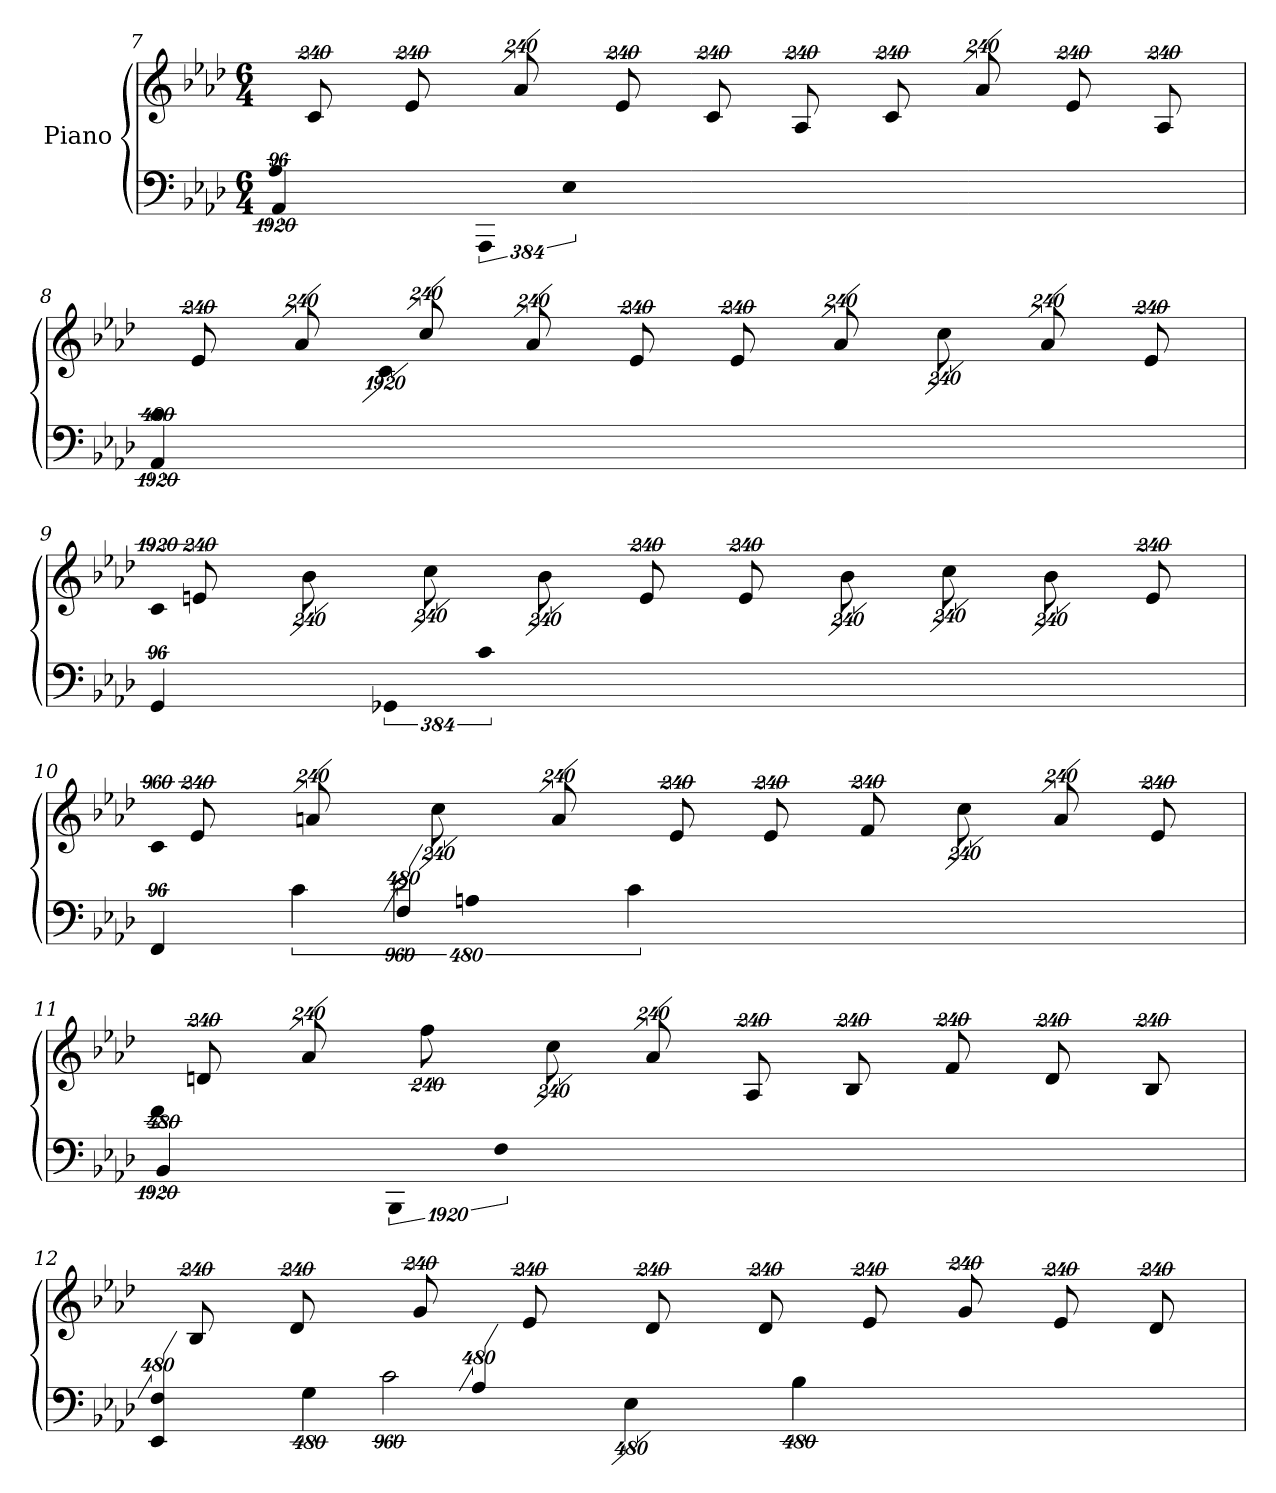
**kern	**kern
*part2	*part1
*staff2	*staff1
*I"Piano	*I"Piano
*clefF4	*clefG2
*k[b-e-a-d-]	*k[b-e-a-d-]
*A-:	*A-:
*M6/4	*M6/4
=7	=7
*^	*
!	!LO:N:vis=1	!
384%91AA-	1920%1439A-	8ryy
.	.	1920%239c
384%197ryy	.	.
.	.	1920ryy
.	.	1920%239e-
.	.	1920ryy
.	.	1920%239a-
.	.	1920ryy
.	.	1920%239e-
.	.	1920ryy
.	.	1920%227c
.	.	1920%253ryy
.	2.ryy	.
384%91AAA-	.	.
.	.	1920%239A-
384%101ryy	.	.
.	.	1920ryy
.	.	1920%239c
.	.	1920ryy
.	.	1920%239a-
.	.	1920ryy
1920%479E-	.	1920%239e-
.	.	1920ryy
.	.	1920%227A-
.	.	160ryy
=8	=8	=8
!	!LO:N:vis=1	!
*	*	*^
1920%479AA-	1920%1439c	8ryy	2.ryy
.	.	1920%239e-	.
2.ryy	.	1920ryy	.
.	.	1920%239a-	.
.	.	1920ryy	.
.	.	1920%239cc	.
.	.	1920ryy	.
.	.	1920%239a-	.
.	.	1920ryy	.
.	.	1920%227e-	.
.	.	1920%253ryy	.
.	2.ryy	.	.
!	!	!	!LO:N:vis=1
.	.	.	1920%1439c
.	.	1920%239e-	.
2ryy	.	1920ryy	.
.	.	1920%239a-	.
.	.	1920ryy	.
.	.	1920%239cc	.
.	.	1920ryy	.
.	.	1920%239a-	.
.	.	1920ryy	.
.	.	1920%227e-	.
.	.	160ryy	.
*v	*v	*	*
=9	=9	=9
384%91GG	8ryy	1920%2351c
.	1920%239e	.
384%197ryy	.	.
.	1920ryy	.
.	1920%239b-	.
.	1920ryy	.
.	1920%239cc	.
.	1920ryy	.
.	1920%239b-	.
.	1920ryy	.
.	1920%227e	.
.	1920%253ryy	.
384%91GG-	.	.
.	1920%239e	.
384%101ryy	.	.
.	1920ryy	.
.	1920%239b-	.
.	1920ryy	.
.	1920%239cc	.
.	.	160ryy
.	.	160%43ryy
.	1920ryy	.
1920%479c	1920%239b-	.
.	1920ryy	.
.	1920%227e	.
.	160ryy	.
=10	=10	=10
*^	*	*
*	*^	*	*
384%91FF	2.ryy	2.ryy	8ryy	1920%959c
.	.	.	1920%239e-	.
384%101ryy	.	.	.	.
.	.	.	1920ryy	.
.	.	.	1920%239a	.
.	.	.	1920ryy	.
.	.	.	1920%239cc	.
.	.	.	1920ryy	160ryy
1920%479c	.	.	1920%239a	.
.	.	.	.	160%159ryy
.	.	.	1920ryy	.
.	.	.	1920%227e-	.
.	.	.	1920%253ryy	.
640%27ryy	.	.	.	.
.	1920%959d-	1920%479F	.	.
960%199A	.	.	.	.
.	.	.	1920%239e-	.
960%241ryy	.	.	.	.
.	.	2ryy	1920ryy	.
.	.	.	1920%239f	.
.	.	.	1920ryy	.
.	.	.	1920%239cc	.
.	4ryy	.	1920ryy	.
1920%479c	.	.	1920%239a	.
.	.	.	1920ryy	.
.	.	.	1920%227e-	.
.	.	.	160ryy	.
*	*v	*v	*	*
*	*	*v	*v
=11	=11	=11
!	!LO:N:vis=1	!
1920%479BB-	1920%1439f	8ryy
.	.	1920%227d
.	.	1920%13ryy
1920%961ryy	.	.
.	.	1920%227a-
.	.	1920%13ryy
.	.	1920%227ff
.	.	1920%13ryy
.	.	1920%227cc
.	.	1920%13ryy
.	.	1920%227a-
.	.	1920%253ryy
.	2.ryy	.
384%91BBB-	.	.
.	.	1920%227A-
384%101ryy	.	.
.	.	1920%13ryy
.	.	1920%227B-
.	.	1920%13ryy
.	.	1920%227f
.	.	1920%13ryy
1920%479F	.	1920%227d
.	.	1920%13ryy
.	.	1920%227B-
.	.	160ryy
=12	=12	=12
1920%479F 1920%479EE-	2.ryy	8ryy
.	.	1920%227B-
.	.	1920%13ryy
1920ryy	.	.
1920%479G	.	1920%227d-
.	.	1920%13ryy
.	.	1920%227g
.	.	1920%13ryy
1920ryy	.	.
1920%479A-	.	1920%227e-
.	.	1920%13ryy
.	.	1920%227d-
.	.	1920%253ryy
1920ryy	.	.
1920%479E-	1920%959c	.
.	.	1920%227d-
.	.	1920%13ryy
1920%481ryy	.	.
.	.	1920%227e-
.	.	1920%13ryy
.	.	1920%227g
.	.	1920%13ryy
.	4ryy	.
1920%479B-	.	1920%227e-
.	.	1920%13ryy
.	.	1920%227d-
.	.	160ryy
*v	*v	*
=	=
*-	*-
